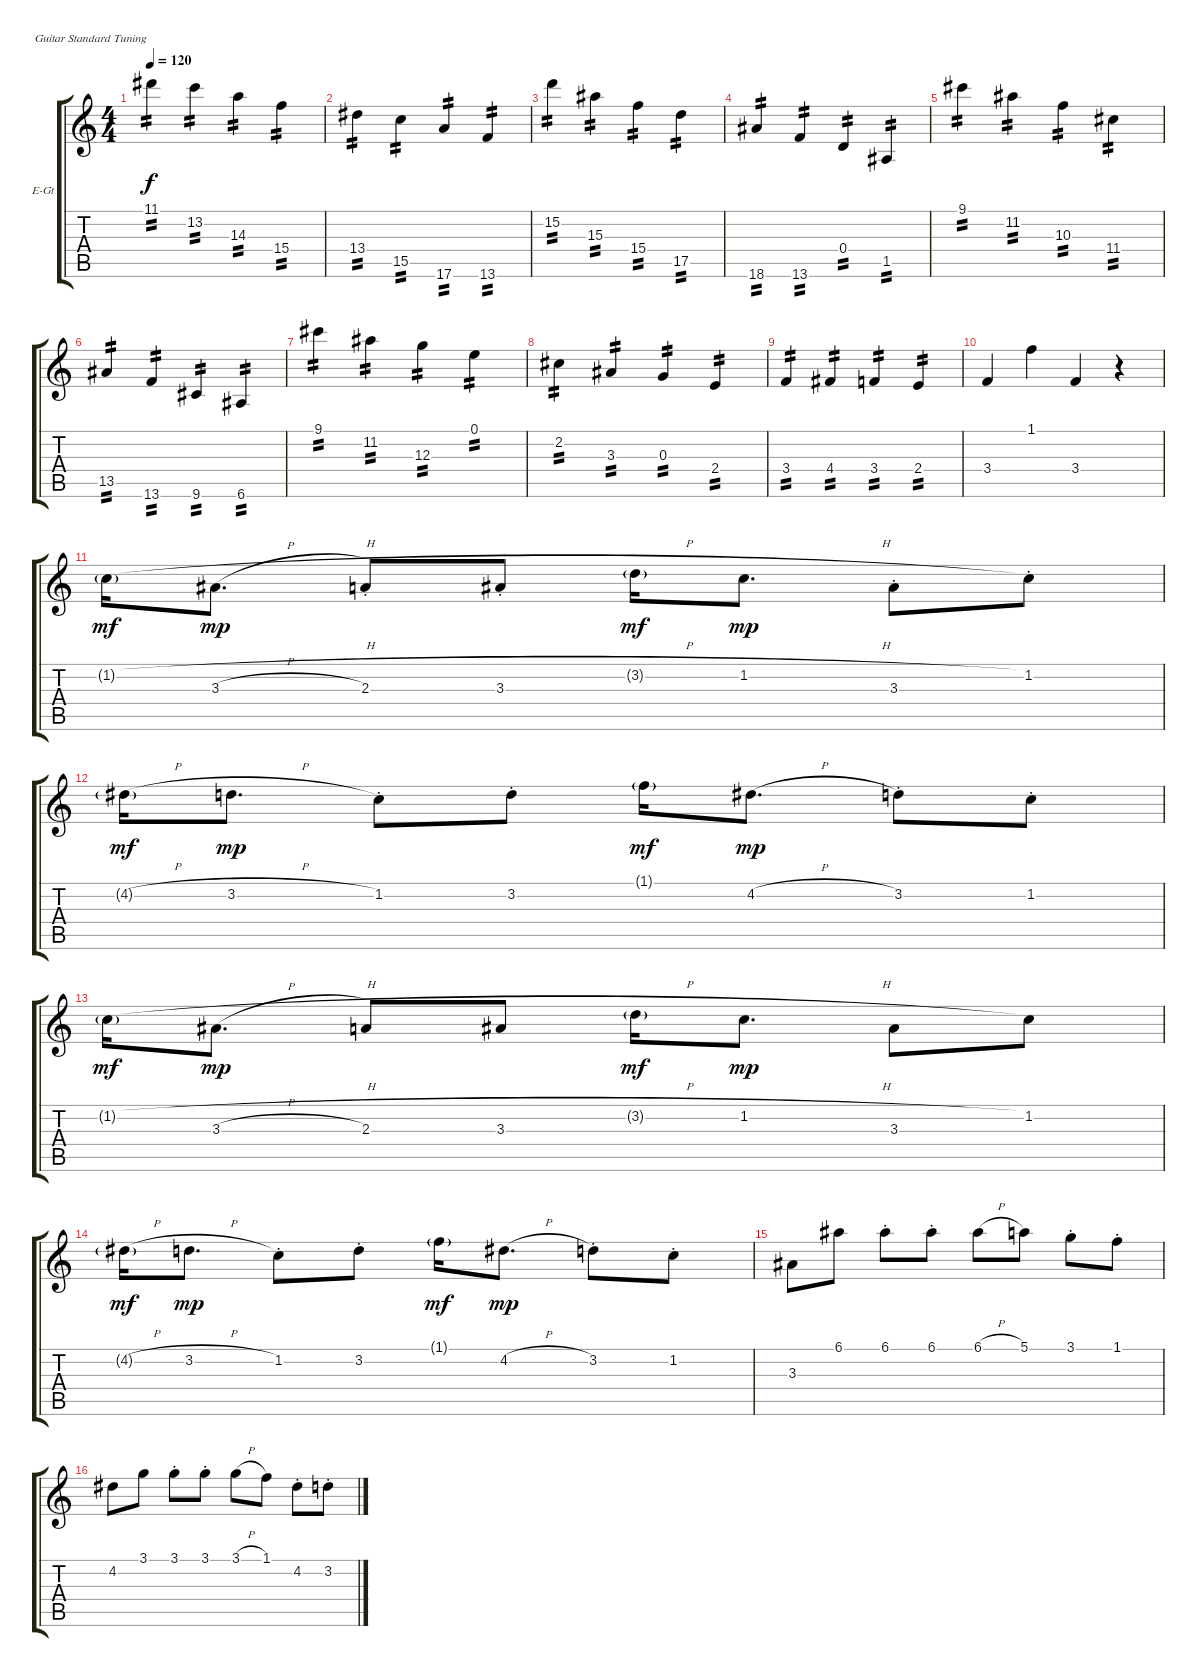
\defaultSystemsLayout 4
\bracketExtendMode groupsimilarinstruments
\firstSystemTrackNameOrientation horizontal
\otherSystemsTrackNameOrientation horizontal
\track ("Electric Guitar" "E-Gt") {instrument overdrivenguitar}
\staff {score tabs}
\tuning (E4 B3 G3 D3 A2 E2)
\ts (4 4)
\tempo 120
\clef g2
\ks c
11.1.4{tp 2 dy f} 13.2.4{tp 2} 14.3.4{tp 2} 15.4.4{tp 2} |
13.4.4{tp 2} 15.5.4{tp 2} 17.6.4{tp 2} 13.6.4{tp 2} |
15.2.4{tp 2} 15.3.4{tp 2} 15.4.4{tp 2} 17.5.4{tp 2} |
18.6.4{tp 2} 13.6.4{tp 2} 0.4.4{tp 2} 1.5.4{tp 2} |
9.1.4{tp 2} 11.2.4{tp 2} 10.3.4{tp 2} 11.4.4{tp 2} |
13.5.4{tp 2} 13.6.4{tp 2} 9.6.4{tp 2} 6.6.4{tp 2} |
9.1.4{tp 2} 11.2.4{tp 2} 12.3.4{tp 2} 0.1.4{tp 2} |
2.2.4{tp 2} 3.3.4{tp 2} 0.3.4{tp 2} 2.4.4{tp 2} |
3.4.4{tp 2} 4.4.4{tp 2} 3.4.4{tp 2} 2.4.4{tp 2} |
3.4.4 1.1.4 3.4.4 r.4 |
1.2{h g}.16{dy mf} 3.3{h}.8{d dy mp} 2.3{st}.8 3.3{st}.8 3.2{h g}.16{dy mf} 1.2{h}.8{d dy mp} 3.3{st}.8 1.2{st}.8 |
4.2{h g}.16{dy mf} 3.2{h}.8{d dy mp} 1.2{st}.8 3.2{st}.8 1.1{g}.16{dy mf} 4.2{h}.8{d dy mp} 3.2{st}.8 1.2{st}.8 |
1.2{h g}.16{dy mf} 3.3{h}.8{d dy mp} 2.3.8 3.3.8 3.2{h g}.16{dy mf} 1.2{h}.8{d dy mp} 3.3.8 1.2.8 |
4.2{h g}.16{dy mf} 3.2{h}.8{d dy mp} 1.2{st}.8 3.2{st}.8 1.1{g}.16{dy mf} 4.2{h}.8{d dy mp} 3.2{st}.8 1.2{st}.8 |
3.3.8 6.1.8 6.1{st}.8 6.1{st}.8 6.1{h}.8 5.1.8 3.1{st}.8 1.1{st}.8 |
4.2.8 3.1.8 3.1{st}.8 3.1{st}.8 3.1{h}.8 1.1.8 4.2{st}.8 3.2{st}.8
